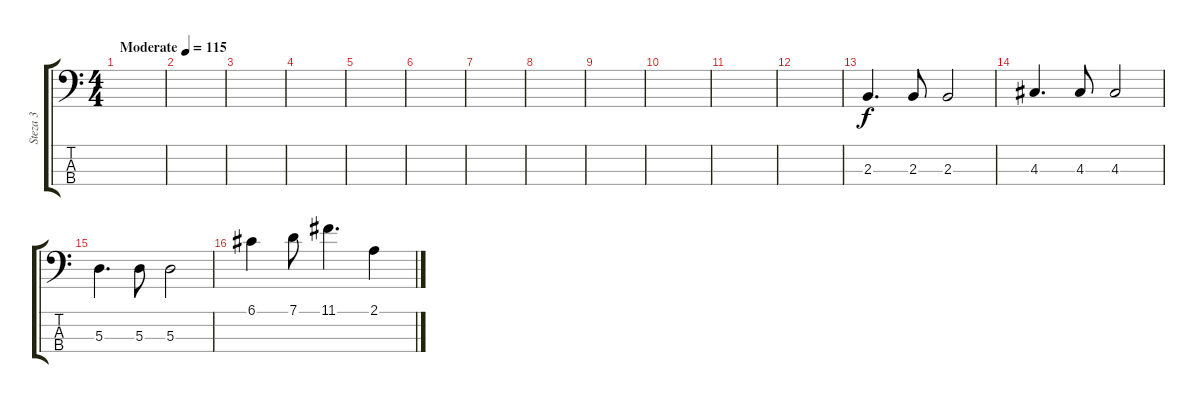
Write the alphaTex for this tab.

\track ("Steza 3" "Steza 3") {instrument fretlessbass}
\staff {score tabs}
\tuning (G2 D2 A1 E1) {hide}
\ts (4 4)
\tempo (115 "Moderate")
\clef f4
\ks c
|
|
|
|
|
|
|
|
|
|
|
|
2.3.4{d} 2.3.8 2.3.2 |
4.3.4{d} 4.3.8 4.3.2 |
5.3.4{d} 5.3.8 5.3.2 |
6.1.4 7.1.8 11.1.4{d} 2.1.4
